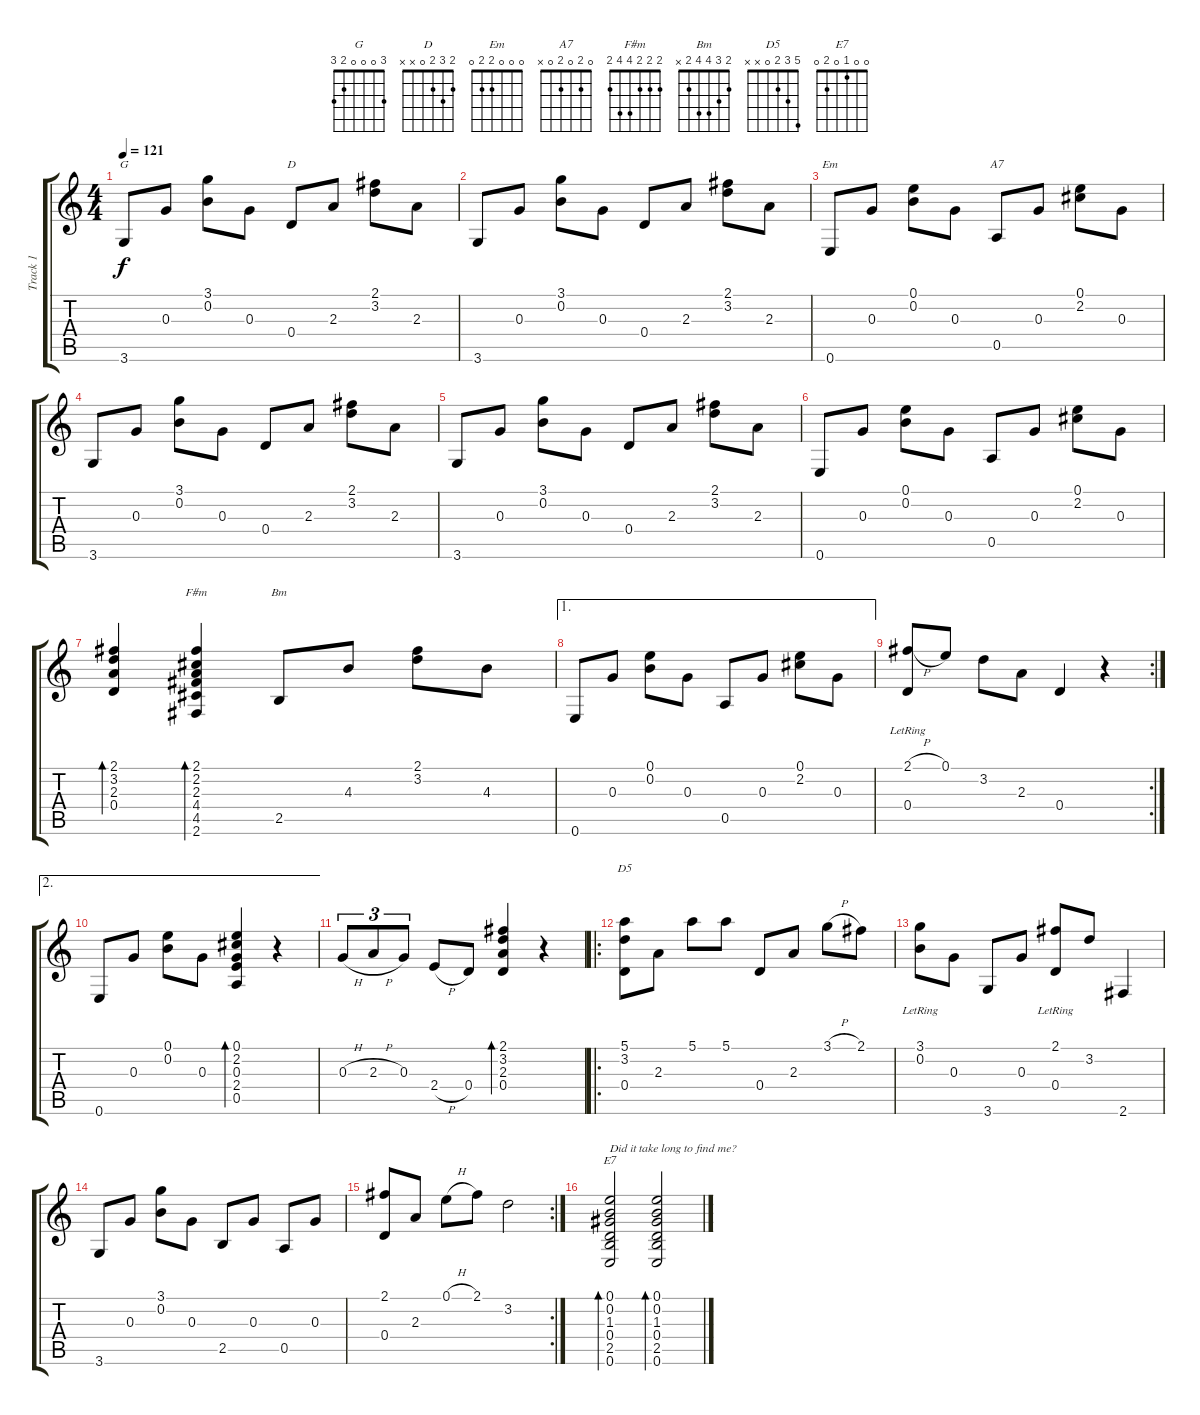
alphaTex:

\track ("Track 1" "Track 1") {instrument acousticguitarnylon}
\staff {score tabs}
\tuning (E4 B3 G3 D3 A2 E2) {hide}
\chord ("G" 3 0 0 0 2 3)
\chord ("D" 2 3 2 0 x x)
\chord ("Em" 0 0 0 2 2 0)
\chord ("A7" 0 2 0 2 0 x)
\chord ("F#m" 2 2 2 4 4 2)
\chord ("Bm" 2 3 4 4 2 x)
\chord ("D5" 5 3 2 0 x x)
\chord ("E7" 0 0 1 0 2 0)
\ts (4 4)
\tempo 121
\clef g2
\ks c
3.6.8{ch "G" dy f} 0.3.8 (3.1 0.2).8 0.3.8 0.4.8{ch "D"} 2.3.8 (2.1 3.2).8 2.3.8 |
3.6.8 0.3.8 (3.1 0.2).8 0.3.8 0.4.8 2.3.8 (2.1 3.2).8 2.3.8 |
0.6.8{ch "Em"} 0.3.8 (0.1 0.2).8 0.3.8 0.5.8{ch "A7"} 0.3.8 (0.1 2.2).8 0.3.8 |
3.6.8 0.3.8 (3.1 0.2).8 0.3.8 0.4.8 2.3.8 (2.1 3.2).8 2.3.8 |
3.6.8 0.3.8 (3.1 0.2).8 0.3.8 0.4.8 2.3.8 (2.1 3.2).8 2.3.8 |
0.6.8 0.3.8 (0.1 0.2).8 0.3.8 0.5.8 0.3.8 (0.1 2.2).8 0.3.8 |
(2.1 3.2 2.3 0.4).4{bd 60} (2.1 2.2 2.3 4.4 4.5 2.6).4{bd 60 ch "F#m"} 2.5.8{ch "Bm"} 4.3.8 (2.1 3.2).8 4.3.8 |
\ae 1
0.6.8 0.3.8 (0.1 0.2).8 0.3.8 0.5.8 0.3.8 (0.1 2.2).8 0.3.8 |
\rc 2
(2.1{h} 0.4{lr}).8 0.1.8 3.2.8 2.3.8 0.4.4 r.4 |
\ae 2
0.6.8 0.3.8 (0.1 0.2).8 0.3.8 (0.1 2.2 0.3 2.4 0.5).4{bd 60} r.4 |
0.3{h}.8{tu (3 2)} 2.3{h}.8{tu (3 2)} 0.3.8{tu (3 2)} 2.4{h}.8 0.4.8 (2.1 3.2 2.3 0.4).4{bd 60} r.4 |
\ro
(5.1 3.2 0.4).8{ch "D5"} 2.3.8 5.1.8 5.1.8 0.4.8 2.3.8 3.1{h}.8 2.1.8 |
(3.1{lr} 0.2).8 0.3.8 3.6.8 0.3.8 (2.1 0.4{lr}).8 3.2.8 2.6.4 |
3.6.8 0.3.8 (3.1 0.2).8 0.3.8 2.5.8 0.3.8 0.5.8 0.3.8 |
\rc 2
(2.1 0.4).8 2.3.8 0.1{h}.8 2.1.8 3.2.2 |
(0.1 0.2 1.3 0.4 2.5 0.6).2{bd 60 ch "E7" txt "Did it take long to find me?"} (0.1 0.2 1.3 0.4 2.5 0.6).2{bd 60}
